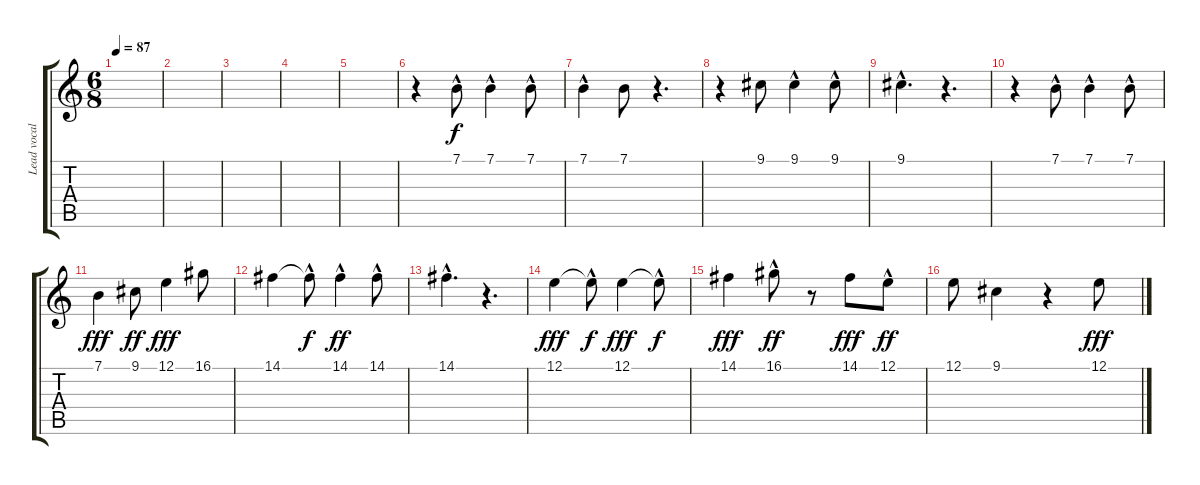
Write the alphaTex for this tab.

\track ("Lead vocal" "Lead vocal") {instrument rockorgan}
\staff {score tabs}
\tuning (E4 B3 G3 D3 A2 E2) {hide}
\ts (6 8)
\tempo 87
\clef g2
\ks c
|
|
|
|
|
r.4 7.1{hac}.8{instrument rockorgan} 7.1{hac}.4 7.1{hac}.8 |
7.1{hac}.4 7.1.8 r.4{d} |
r.4 9.1.8 9.1{hac}.4 9.1{hac}.8 |
9.1{hac}.4{d} r.4{d} |
r.4 7.1{hac}.8 7.1{hac}.4 7.1{hac}.8 |
7.1.4{dy fff} 9.1.8{dy ff} 12.1.4{dy fff} 16.1.8 |
14.1.4 14.1{hac t}.8{dy f} 14.1{hac}.4{dy ff} 14.1{hac}.8 |
14.1{hac}.4{d} r.4{d} |
12.1.4{dy fff} 12.1{hac t}.8{dy f} 12.1.4{dy fff} 12.1{hac t}.8{dy f} |
14.1.4{dy fff} 16.1{hac}.8{dy ff} r.8 14.1.8{dy fff} 12.1{hac}.8{dy ff} |
12.1.8 9.1.4 r.4 12.1.8{dy fff}
